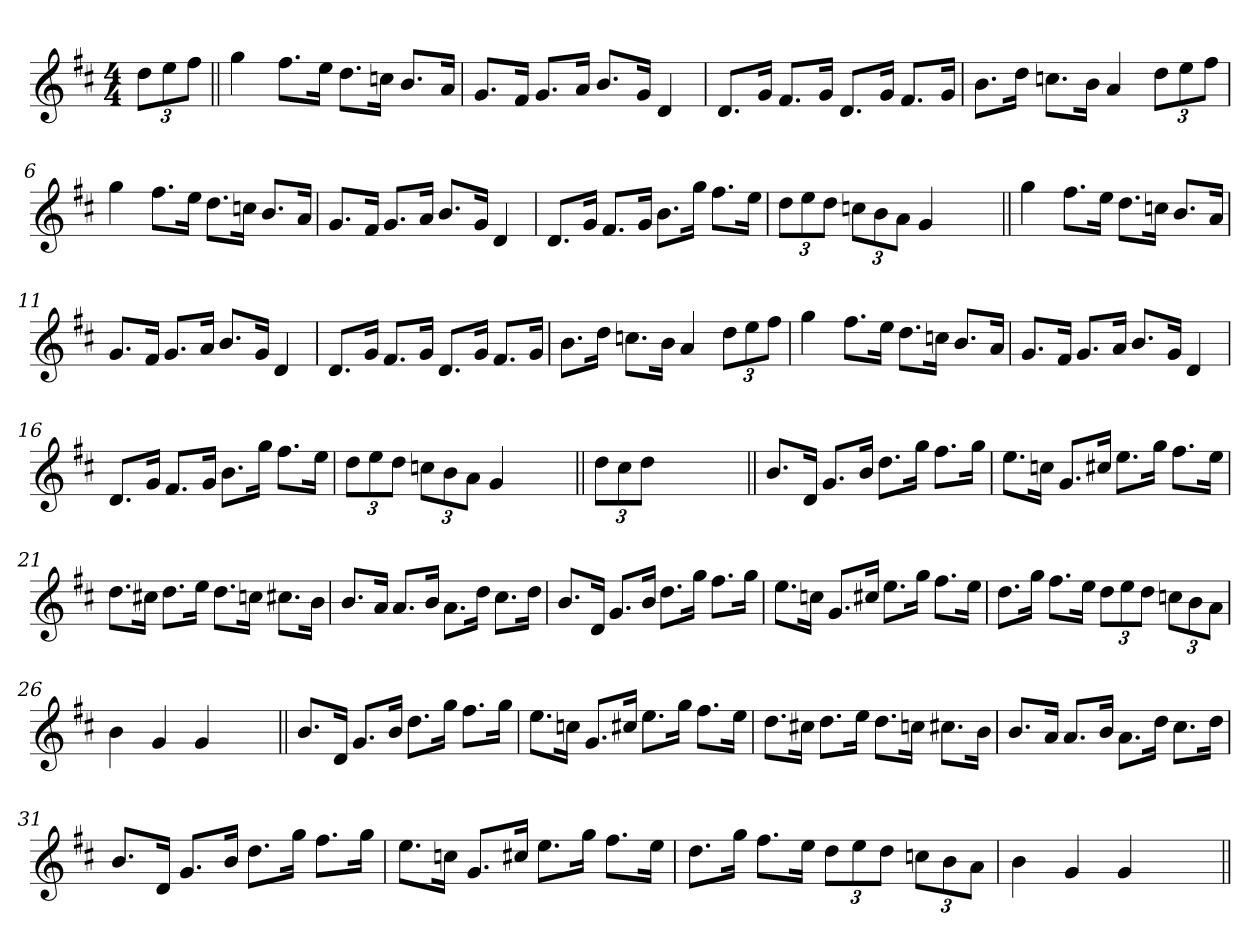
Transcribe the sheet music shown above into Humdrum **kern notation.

**kern
*part1
*staff1
*clefG2
*k[f#c#]
*D:
*M4/4
=1
12dd\L
12ee\
12ff#\J
=2||
4gg\
8.ff#\L
16ee\Jk
8.dd\L
16ccn\Jk
8.b/L
16a/Jk
=3
8.g/L
16f#/Jk
8.g/L
16a/Jk
8.b/L
16g/Jk
4d/
=4
8.d/L
16g/Jk
8.f#/L
16g/Jk
8.d/L
16g/Jk
8.f#/L
16g/Jk
=5
8.b\L
16dd\Jk
8.ccn\L
16b\Jk
4a/
12dd\L
12ee\
12ff#\J
!!LO:LB:g=z
=6
4gg\
8.ff#\L
16ee\Jk
8.dd\L
16ccn\Jk
8.b/L
16a/Jk
=7
8.g/L
16f#/Jk
8.g/L
16a/Jk
8.b/L
16g/Jk
4d/
=8
8.d/L
16g/Jk
8.f#/L
16g/Jk
8.b\L
16gg\Jk
8.ff#\L
16ee\Jk
=9
12dd\L
12ee\
12dd\J
12ccn\L
12b\
12a\J
4g/
4ryy
!!LO:LB:g=z
=10||
4gg\
8.ff#\L
16ee\Jk
8.dd\L
16ccn\Jk
8.b/L
16a/Jk
=11
8.g/L
16f#/Jk
8.g/L
16a/Jk
8.b/L
16g/Jk
4d/
=12
8.d/L
16g/Jk
8.f#/L
16g/Jk
8.d/L
16g/Jk
8.f#/L
16g/Jk
=13
8.b\L
16dd\Jk
8.ccn\L
16b\Jk
4a/
12dd\L
12ee\
12ff#\J
!!LO:LB:g=z
=14
4gg\
8.ff#\L
16ee\Jk
8.dd\L
16ccn\Jk
8.b/L
16a/Jk
=15
8.g/L
16f#/Jk
8.g/L
16a/Jk
8.b/L
16g/Jk
4d/
=16
8.d/L
16g/Jk
8.f#/L
16g/Jk
8.b\L
16gg\Jk
8.ff#\L
16ee\Jk
=17
12dd\L
12ee\
12dd\J
12ccn\L
12b\
12a\J
4g/
4ryy
=18||
12dd\L
12cc#\
12dd\J
2.ryy
!!LO:LB:g=z
=19||
8.b/L
16d/Jk
8.g/L
16b/Jk
8.dd\L
16gg\Jk
8.ff#\L
16gg\Jk
=20
8.ee\L
16ccn\Jk
8.g/L
16cc#X/Jk
8.ee\L
16gg\Jk
8.ff#\L
16ee\Jk
=21
8.dd\L
16cc#X\Jk
8.dd\L
16ee\Jk
8.dd\L
16ccn\Jk
8.cc#X\L
16b\Jk
=22
8.b/L
16a/Jk
8.a/L
16b/Jk
8.a\L
16dd\Jk
8.cc#\L
16dd\Jk
!!LO:LB:g=z
=23
8.b/L
16d/Jk
8.g/L
16b/Jk
8.dd\L
16gg\Jk
8.ff#\L
16gg\Jk
=24
8.ee\L
16ccn\Jk
8.g/L
16cc#X/Jk
8.ee\L
16gg\Jk
8.ff#\L
16ee\Jk
=25
8.dd\L
16gg\Jk
8.ff#\L
16ee\Jk
12dd\L
12ee\
12dd\J
12ccn\L
12b\
12a\J
=26
4b\
4g/
4g/
4ryy
!!LO:LB:g=z
=27||
8.b/L
16d/Jk
8.g/L
16b/Jk
8.dd\L
16gg\Jk
8.ff#\L
16gg\Jk
=28
8.ee\L
16ccn\Jk
8.g/L
16cc#X/Jk
8.ee\L
16gg\Jk
8.ff#\L
16ee\Jk
=29
8.dd\L
16cc#X\Jk
8.dd\L
16ee\Jk
8.dd\L
16ccn\Jk
8.cc#X\L
16b\Jk
=30
8.b/L
16a/Jk
8.a/L
16b/Jk
8.a\L
16dd\Jk
8.cc#\L
16dd\Jk
!!LO:LB:g=z
=31
8.b/L
16d/Jk
8.g/L
16b/Jk
8.dd\L
16gg\Jk
8.ff#\L
16gg\Jk
=32
8.ee\L
16ccn\Jk
8.g/L
16cc#X/Jk
8.ee\L
16gg\Jk
8.ff#\L
16ee\Jk
=33
8.dd\L
16gg\Jk
8.ff#\L
16ee\Jk
12dd\L
12ee\
12dd\J
12ccn\L
12b\
12a\J
=34
4b\
4g/
4g/
4ryy
=||
*-
